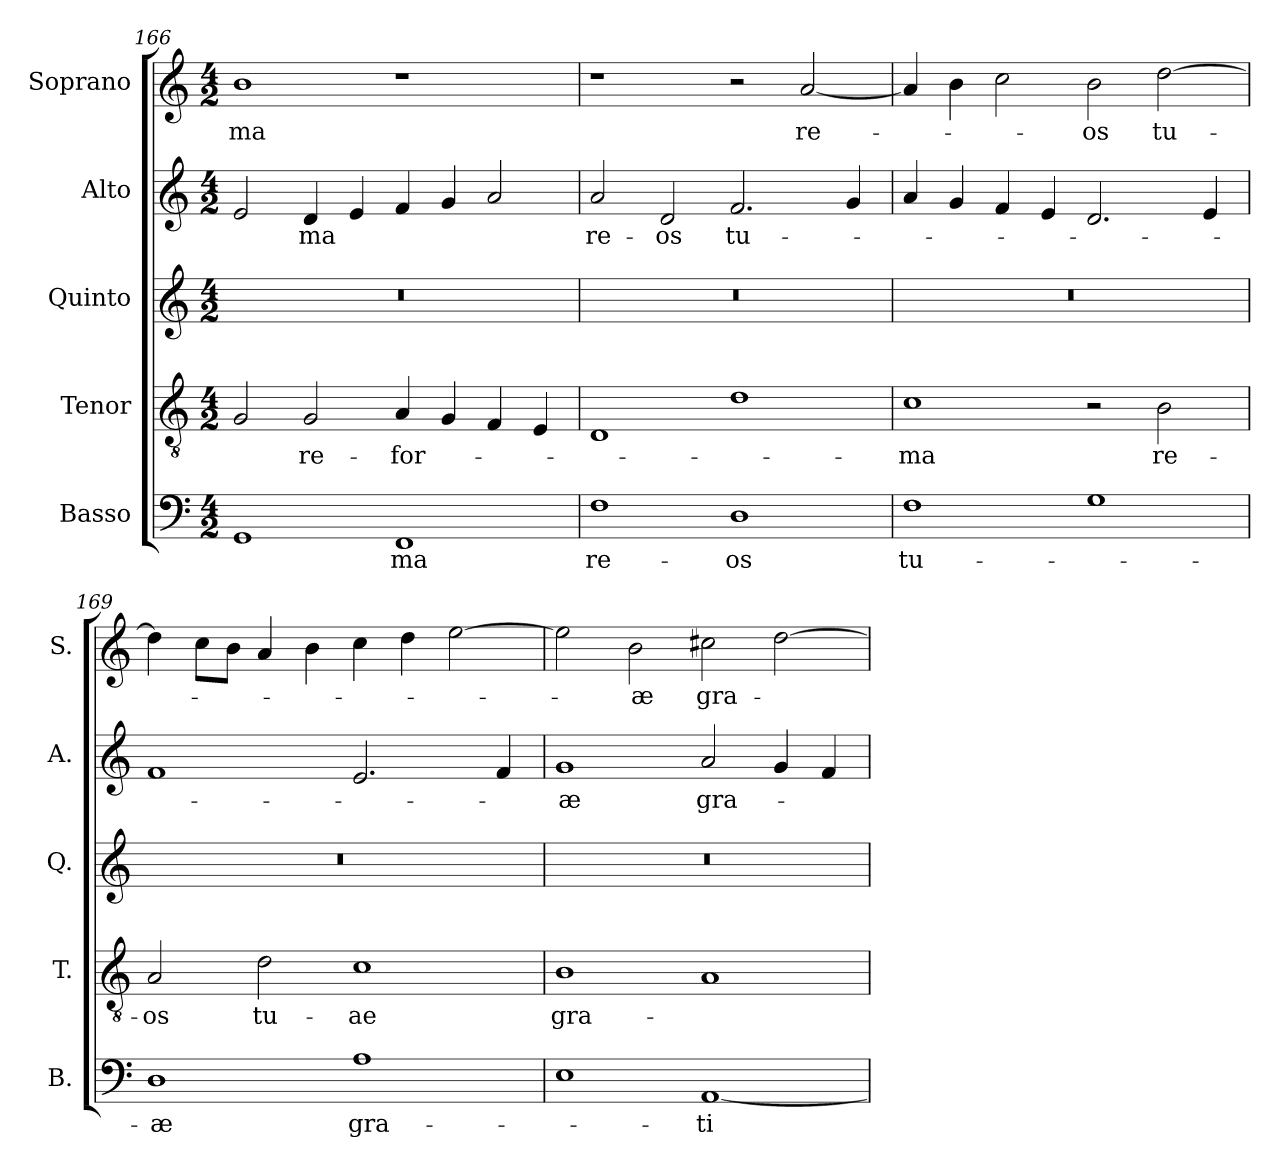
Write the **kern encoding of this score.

**kern	**text	**kern	**text	**kern	**kern	**text	**kern	**text
*part5	*part5	*part4	*part4	*part3	*part2	*part2	*part1	*part1
*staff5	*staff5	*staff4	*staff4	*staff3	*staff2	*staff2	*staff1	*staff1
*I"Basso	*	*I"Tenor	*	*I"Quinto	*I"Alto	*	*I"Soprano	*
*I'B.	*	*I'T.	*	*I'Q.	*I'A.	*	*I'S.	*
!!LO:LB:g=z
*clefF4	*	*clefGv2	*	*clefG2	*clefG2	*	*clefG2	*
*	*	*ITrd7c12	*	*	*	*	*	*
*k[]	*	*k[]	*	*k[]	*k[]	*	*k[]	*
*C:	*	*C:	*	*C:	*C:	*	*C:	*
*M4/2	*	*M4/2	*	*M4/2	*M4/2	*	*M4/2	*
=166	=166	=166	=166	=166	=166	=166	=166	=166
!	!	!	!	!LO:N:vis=1	!	!	!	!
!	!	!	!	!	!	!	!	!LO:LY:b:color=#000000
1GGi	.	2GGi/	.	0r	2ei/	.	1bi	-ma
!	!	!	!LO:LY:b:color=#000000	!	!	!	!	!
!	!	!	!	!	!	!LO:LY:b:color=#000000	!	!
.	.	2GGi/	re-	.	4di/	-ma	.	.
.	.	.	.	.	4ei/	.	.	.
!	!LO:LY:b:color=#000000	!	!	!	!	!	!	!
!	!	!	!LO:LY:b:color=#000000	!	!	!	!	!
1FFi	-ma	4AAi/	-for-	.	4fi/	.	1r	.
.	.	4GGi/	.	.	4gi/	.	.	.
.	.	4FFi/	.	.	2ai/	.	.	.
.	.	4EEi/	.	.	.	.	.	.
=167	=167	=167	=167	=167	=167	=167	=167	=167
!	!LO:LY:b:color=#000000	!	!	!LO:N:vis=1	!	!	!	!
!	!	!	!	!	!	!LO:LY:b:color=#000000	!	!
1Fi	re-	1DDi	.	0r	2ai/	re-	1r	.
!	!	!	!	!	!	!LO:LY:b:color=#000000	!	!
.	.	.	.	.	2di/	-os	.	.
!	!LO:LY:b:color=#000000	!	!	!	!	!	!	!
!	!	!	!	!	!	!LO:LY:b:color=#000000	!	!
1Di	-os	1Di	.	.	2.fi/	tu-	2r	.
!	!	!	!	!	!	!	!	!LO:LY:b:color=#000000
.	.	.	.	.	.	.	[2ai/	re-
.	.	.	.	.	4gi/	.	.	.
=168	=168	=168	=168	=168	=168	=168	=168	=168
!	!LO:LY:b:color=#000000	!	!	!	!	!	!	!
!	!	!	!LO:LY:b:color=#000000	!LO:N:vis=1	!	!	!	!
1Fi	tu-	1Ci	-ma	0r	4ai/	.	4ai/]	.
.	.	.	.	.	4gi/	.	4bi\	.
.	.	.	.	.	4fi/	.	2cci\	.
.	.	.	.	.	4ei/	.	.	.
!	!	!	!	!	!	!	!	!LO:LY:b:color=#000000
1Gi	.	2r	.	.	2.di/	.	2bi\	-os
!	!	!	!LO:LY:b:color=#000000	!	!	!	!	!
!	!	!	!	!	!	!	!	!LO:LY:b:color=#000000
.	.	2BBi\	re-	.	.	.	[2ddi\	tu-
.	.	.	.	.	4ei/	.	.	.
=169	=169	=169	=169	=169	=169	=169	=169	=169
!	!LO:LY:b:color=#000000	!	!	!	!	!	!	!
!	!	!	!LO:LY:b:color=#000000	!LO:N:vis=1	!	!	!	!
1Di	-æ	2AAi/	-os	0r	1fi	.	4ddi\]	.
.	.	.	.	.	.	.	8cci\L	.
.	.	.	.	.	.	.	8bi\J	.
!	!	!	!LO:LY:b:color=#000000	!	!	!	!	!
.	.	2Di\	tu-	.	.	.	4ai/	.
.	.	.	.	.	.	.	4bi\	.
!	!LO:LY:b:color=#000000	!	!	!	!	!	!	!
!	!	!	!LO:LY:b:color=#000000	!	!	!	!	!
1Ai	gra-	1Ci	-ae	.	2.ei/	.	4cci\	.
.	.	.	.	.	.	.	4ddi\	.
.	.	.	.	.	.	.	[2eei\	.
.	.	.	.	.	4fi/	.	.	.
=170	=170	=170	=170	=170	=170	=170	=170	=170
!	!	!	!LO:LY:b:color=#000000	!LO:N:vis=1	!	!	!	!
!	!	!	!	!	!	!LO:LY:b:color=#000000	!	!
1Ei	.	1BBi	gra-	0r	1gi	-æ	2eei\]	.
!	!	!	!	!	!	!	!	!LO:LY:b:color=#000000
.	.	.	.	.	.	.	2bi\	-æ
!	!LO:LY:b:color=#000000	!	!	!	!	!	!	!
!	!	!	!	!	!	!LO:LY:b:color=#000000	!	!
!	!	!	!	!	!	!	!	!LO:LY:b:color=#000000
[1AAi	-ti-	1AAi	.	.	2ai/	gra-	2cc#Xi\	gra-
.	.	.	.	.	4gi/	.	[2ddi\	.
.	.	.	.	.	4fi/	.	.	.
=	=	=	=	=	=	=	=	=
*-	*-	*-	*-	*-	*-	*-	*-	*-
